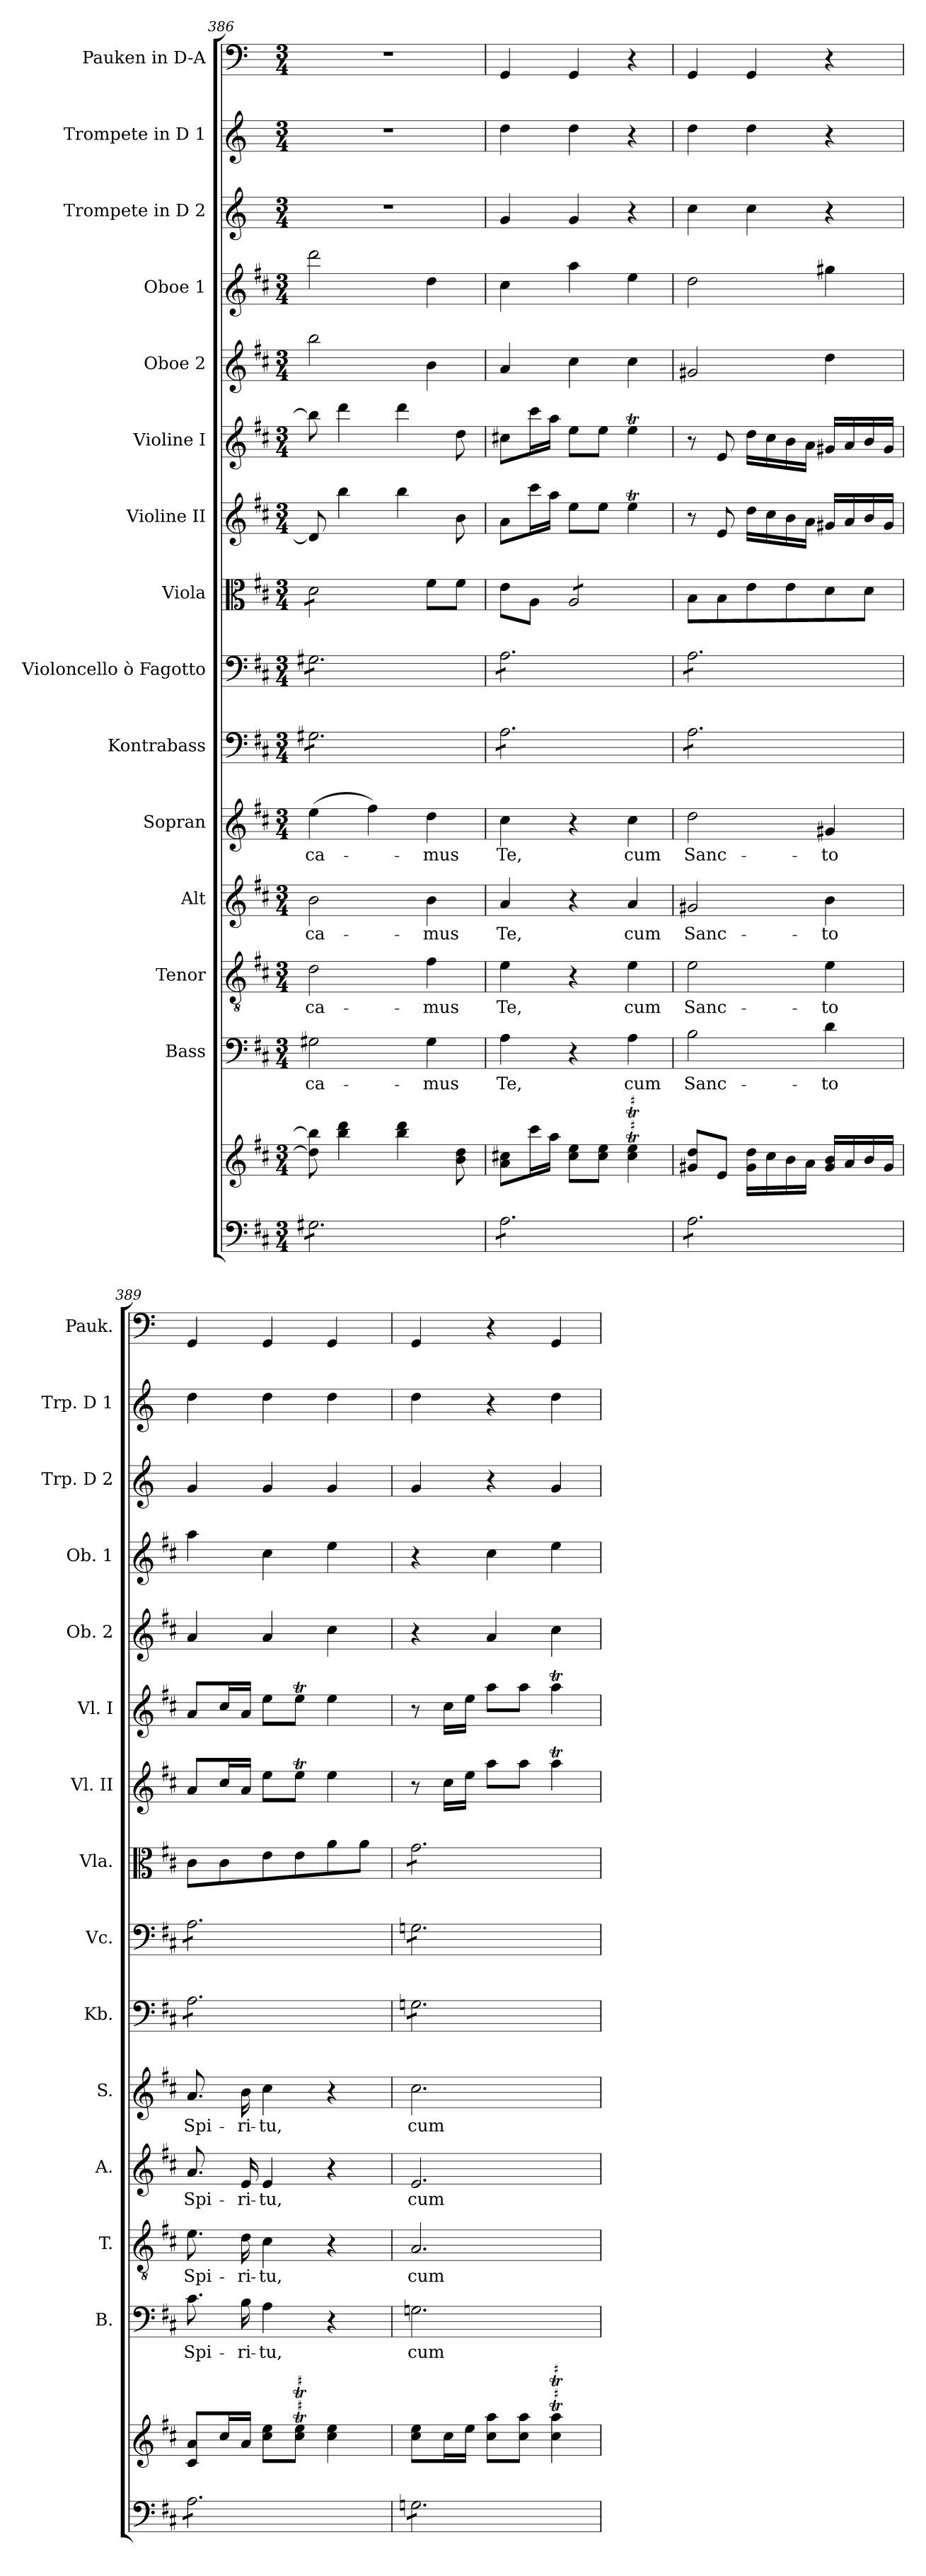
**kern	**kern	**kern	**text	**kern	**text	**kern	**text	**kern	**text	**kern	**kern	**kern	**kern	**kern	**kern	**kern	**kern	**kern	**kern
*part15	*part15	*part14	*part14	*part13	*part13	*part12	*part12	*part11	*part11	*part10	*part9	*part8	*part7	*part6	*part5	*part4	*part3	*part2	*part1
*staff16	*staff15	*staff14	*staff14	*staff13	*staff13	*staff12	*staff12	*staff11	*staff11	*staff10	*staff9	*staff8	*staff7	*staff6	*staff5	*staff4	*staff3	*staff2	*staff1
*	*	*I"Bass	*	*I"Tenor	*	*I"Alt	*	*I"Sopran	*	*I"Kontrabass	*I"Violoncello ò Fagotto	*I"Viola	*I"Violine II	*I"Violine I	*I"Oboe 2	*I"Oboe 1	*I"Trompete in D 2	*I"Trompete in D 1	*I"Pauken in D-A
*	*	*I'B.	*	*I'T.	*	*I'A.	*	*I'S.	*	*I'Kb.	*I'Vc.	*I'Vla.	*I'Vl. II	*I'Vl. I	*I'Ob. 2	*I'Ob. 1	*I'Trp. D 2	*I'Trp. D 1	*I'Pauk.
*clefF4	*clefG2	*clefF4	*	*clefGv2	*	*clefG2	*	*clefG2	*	*clefF4	*clefF4	*clefC3	*clefG2	*clefG2	*clefG2	*clefG2	*clefG2	*clefG2	*clefF4
*	*	*	*	*	*	*	*	*	*	*ITrd7c12	*	*	*	*	*	*	*ITrd-1c-2	*ITrd-1c-2	*ITrd-1c-2
*k[f#c#]	*k[f#c#]	*k[f#c#]	*	*k[f#c#]	*	*k[f#c#]	*	*k[f#c#]	*	*k[f#c#]	*k[f#c#]	*k[f#c#]	*k[f#c#]	*k[f#c#]	*k[f#c#]	*k[f#c#]	*k[f#c#]	*k[f#c#]	*k[f#c#]
*D:	*D:	*D:	*	*D:	*	*D:	*	*D:	*	*D:	*D:	*D:	*D:	*D:	*D:	*D:	*D:	*D:	*D:
*M3/4	*M3/4	*M3/4	*	*M3/4	*	*M3/4	*	*M3/4	*	*M3/4	*M3/4	*M3/4	*M3/4	*M3/4	*M3/4	*M3/4	*M3/4	*M3/4	*M3/4
=386	=386	=386	=386	=386	=386	=386	=386	=386	=386	=386	=386	=386	=386	=386	=386	=386	=386	=386	=386
!	!	!	!LO:LY:b	!	!LO:LY:b	!	!LO:LY:b	!	!LO:LY:b	!	!	!	!	!	!	!	!	!	!
*tremolo	*	*	*	*	*	*	*	*	*	*	*	*	*	*	*	*	*	*	*
*	*	*	*	*	*	*	*	*	*	*tremolo	*	*	*	*	*	*	*	*	*
*	*	*	*	*	*	*	*	*	*	*	*tremolo	*	*	*	*	*	*	*	*
*	*	*	*	*	*	*	*	*	*	*	*	*tremolo	*	*	*	*	*	*	*
8G#X\L	8dd\] 8bb\]	2G#X\	-ca-	2d\	-ca-	2b\	-ca-	(>4ee\	-ca-	8GG#X\L	8G#X\L	8d\L	8d/]	8bb\]	2bb\	2ddd\	2.r	2.r	2.r
8G#X\	4bb\ 4ddd\	.	.	.	.	.	.	.	.	8GG#X\	8G#X\	8d\	4bb\	4ddd\	.	.	.	.	.
8G#X\	.	.	.	.	.	.	.	4ff#\)	.	8GG#X\	8G#X\	8d\	.	.	.	.	.	.	.
8G#X\	4bb\ 4ddd\	.	.	.	.	.	.	.	.	8GG#X\	8G#X\	8d\J	4bb\	4ddd\	.	.	.	.	.
*	*	*	*	*	*	*	*	*	*	*	*	*Xtremolo	*	*	*	*	*	*	*
!	!	!	!LO:LY:b	!	!LO:LY:b	!	!LO:LY:b	!	!LO:LY:b	!	!	!	!	!	!	!	!	!	!
8G#X\	.	4G#\	-mus	4f#\	-mus	4b\	-mus	4dd\	-mus	8GG#X\	8G#X\	8f#\L	.	.	4b\	4dd\	.	.	.
8G#X\J	8b\ 8dd\	.	.	.	.	.	.	.	.	8GG#X\J	8G#X\J	8f#\J	8b\	8dd\	.	.	.	.	.
=387	=387	=387	=387	=387	=387	=387	=387	=387	=387	=387	=387	=387	=387	=387	=387	=387	=387	=387	=387
!	!	!	!LO:LY:b	!	!LO:LY:b	!	!LO:LY:b	!	!LO:LY:b	!	!	!	!	!	!	!	!	!	!
8A\L	8a\ 8cc#X\L	4A\	Te,	4e\	Te,	4a/	Te,	4cc#\	Te,	8AA\L	8A\L	8e\L	8a\L	8cc#X\L	4a/	4cc#\	4a/	4ee\	4AA/
8A\	16ccc#\L	.	.	.	.	.	.	.	.	8AA\	8A\	8A\J	16ccc#\L	16ccc#\L	.	.	.	.	.
.	16aa\JJ	.	.	.	.	.	.	.	.	.	.	.	16aa\JJ	16aa\JJ	.	.	.	.	.
*	*	*	*	*	*	*	*	*	*	*	*	*tremolo	*	*	*	*	*	*	*
8A\	8cc#\ 8ee\L	4r	.	4r	.	4r	.	4r	.	8AA\	8A\	8A/L	8ee\L	8ee\L	4cc#\	4aa\	4a/	4ee\	4AA/
8A\	8cc#\ 8ee\J	.	.	.	.	.	.	.	.	8AA\	8A\	8A/	8ee\J	8ee\J	.	.	.	.	.
!	!	!	!LO:LY:b	!	!LO:LY:b	!	!LO:LY:b	!	!LO:LY:b	!	!	!	!	!	!	!	!	!	!
8A\	4cc#\T 4ee\T	4A\	cum	4e\	cum	4a/	cum	4cc#\	cum	8AA\	8A\	8A/	4eeT\	4eeT\	4cc#\	4ee\	4r	4r	4r
8A\J	.	.	.	.	.	.	.	.	.	8AA\J	8A\J	8A/J	.	.	.	.	.	.	.
*	*	*	*	*	*	*	*	*	*	*	*	*Xtremolo	*	*	*	*	*	*	*
=388	=388	=388	=388	=388	=388	=388	=388	=388	=388	=388	=388	=388	=388	=388	=388	=388	=388	=388	=388
!	!	!	!LO:LY:b	!	!LO:LY:b	!	!LO:LY:b	!	!LO:LY:b	!	!	!	!	!	!	!	!	!	!
8A\L	8g#X/ 8dd/L	2B\	Sanc-	2e\	Sanc-	2g#X/	Sanc-	2dd\	Sanc-	8AA\L	8A\L	8B\L	8r	8r	2g#X/	2dd\	4dd\	4ee\	4AA/
8A\	8e/J	.	.	.	.	.	.	.	.	8AA\	8A\	8B\	8e/	8e/	.	.	.	.	.
8A\	16g#\ 16dd\LL	.	.	.	.	.	.	.	.	8AA\	8A\	8e\	16dd\LL	16dd\LL	.	.	4dd\	4ee\	4AA/
.	16cc#\	.	.	.	.	.	.	.	.	.	.	.	16cc#\	16cc#\	.	.	.	.	.
8A\	16b\	.	.	.	.	.	.	.	.	8AA\	8A\	8e\	16b\	16b\	.	.	.	.	.
.	16a\JJ	.	.	.	.	.	.	.	.	.	.	.	16a\JJ	16a\JJ	.	.	.	.	.
!	!	!	!LO:LY:b	!	!LO:LY:b	!	!LO:LY:b	!	!LO:LY:b	!	!	!	!	!	!	!	!	!	!
8A\	16g#/ 16b/LL	4d\	-to	4e\	-to	4b\	-to	4g#X/	-to	8AA\	8A\	8d\	16g#X/LL	16g#X/LL	4dd\	4gg#X\	4r	4r	4r
.	16a/	.	.	.	.	.	.	.	.	.	.	.	16a/	16a/	.	.	.	.	.
8A\J	16b/	.	.	.	.	.	.	.	.	8AA\J	8A\J	8d\J	16b/	16b/	.	.	.	.	.
.	16g#/JJ	.	.	.	.	.	.	.	.	.	.	.	16g#/JJ	16g#/JJ	.	.	.	.	.
=389	=389	=389	=389	=389	=389	=389	=389	=389	=389	=389	=389	=389	=389	=389	=389	=389	=389	=389	=389
!	!	!	!LO:LY:b	!	!LO:LY:b	!	!LO:LY:b	!	!LO:LY:b	!	!	!	!	!	!	!	!	!	!
8A\L	8c#/ 8a/L	8.c#\	Spi-	8.e\	Spi-	8.a/	Spi-	8.a/	Spi-	8AA\L	8A\L	8c#\L	8a/L	8a/L	4a/	4aa\	4a/	4ee\	4AA/
8A\	16cc#/L	.	.	.	.	.	.	.	.	8AA\	8A\	8c#\	16cc#/L	16cc#/L	.	.	.	.	.
!	!	!	!LO:LY:b	!	!LO:LY:b	!	!LO:LY:b	!	!LO:LY:b	!	!	!	!	!	!	!	!	!	!
.	16a/JJ	16B\	-ri-	16d\	-ri-	16e/	-ri-	16b\	-ri-	.	.	.	16a/JJ	16a/JJ	.	.	.	.	.
!	!	!	!LO:LY:b	!	!LO:LY:b	!	!LO:LY:b	!	!LO:LY:b	!	!	!	!	!	!	!	!	!	!
8A\	8cc#\ 8ee\L	4A\	-tu,	4c#\	-tu,	4e/	-tu,	4cc#\	-tu,	8AA\	8A\	8e\	8ee\L	8ee\L	4a/	4cc#\	4a/	4ee\	4AA/
8A\	8cc#\T 8ee\TJ	.	.	.	.	.	.	.	.	8AA\	8A\	8e\	8eeT\J	8eeT\J	.	.	.	.	.
8A\	4cc#\ 4ee\	4r	.	4r	.	4r	.	4r	.	8AA\	8A\	8a\	4ee\	4ee\	4cc#\	4ee\	4a/	4ee\	4AA/
8A\J	.	.	.	.	.	.	.	.	.	8AA\J	8A\J	8a\J	.	.	.	.	.	.	.
=390	=390	=390	=390	=390	=390	=390	=390	=390	=390	=390	=390	=390	=390	=390	=390	=390	=390	=390	=390
!	!	!	!LO:LY:b	!	!LO:LY:b	!	!LO:LY:b	!	!LO:LY:b	!	!	!	!	!	!	!	!	!	!
*	*	*	*	*	*	*	*	*	*	*	*	*tremolo	*	*	*	*	*	*	*
8Gn\L	8cc#\ 8ee\L	2.Gn\	cum	2.A/	cum	2.e/	cum	2.cc#\	cum	8GGn\L	8Gn\L	8g\L	8r	8r	4r	4r	4a/	4ee\	4AA/
8Gn\	16cc#\L	.	.	.	.	.	.	.	.	8GGn\	8Gn\	8g\	16cc#\LL	16cc#\LL	.	.	.	.	.
.	16ee\JJ	.	.	.	.	.	.	.	.	.	.	.	16ee\JJ	16ee\JJ	.	.	.	.	.
8Gn\	8cc#\ 8aa\L	.	.	.	.	.	.	.	.	8GGn\	8Gn\	8g\	8aa\L	8aa\L	4a/	4cc#\	4r	4r	4r
8Gn\	8cc#\ 8aa\J	.	.	.	.	.	.	.	.	8GGn\	8Gn\	8g\	8aa\J	8aa\J	.	.	.	.	.
8Gn\	4cc#\T 4aa\T	.	.	.	.	.	.	.	.	8GGn\	8Gn\	8g\	4aaT\	4aaT\	4cc#\	4ee\	4a/	4ee\	4AA/
8Gn\J	.	.	.	.	.	.	.	.	.	8GGn\J	8Gn\J	8g\J	.	.	.	.	.	.	.
*	*	*	*	*	*	*	*	*	*	*	*	*Xtremolo	*	*	*	*	*	*	*
*	*	*	*	*	*	*	*	*	*	*	*Xtremolo	*	*	*	*	*	*	*	*
*	*	*	*	*	*	*	*	*	*	*Xtremolo	*	*	*	*	*	*	*	*	*
*Xtremolo	*	*	*	*	*	*	*	*	*	*	*	*	*	*	*	*	*	*	*
=	=	=	=	=	=	=	=	=	=	=	=	=	=	=	=	=	=	=	=
*-	*-	*-	*-	*-	*-	*-	*-	*-	*-	*-	*-	*-	*-	*-	*-	*-	*-	*-	*-
